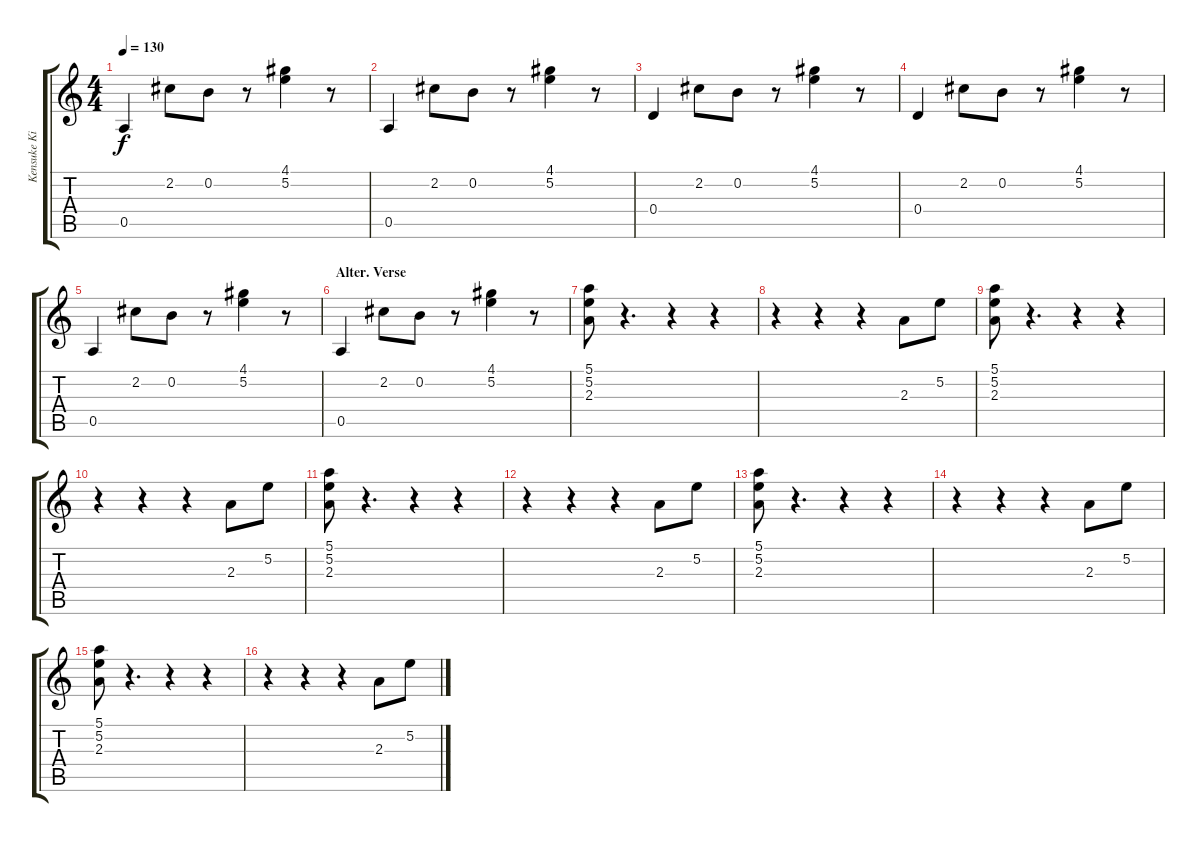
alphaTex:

\track ("Kensuke Kita (Lead Guitar)" "Kensuke Ki") {instrument overdrivenguitar}
\staff {score tabs}
\tuning (E4 B3 G3 D3 A2 E2) {hide}
\ts (4 4)
\tempo 130
\clef g2
\ks c
0.5.4{dy f} 2.2.8 0.2.8 r.8 (4.1 5.2).4 r.8 |
0.5.4 2.2.8 0.2.8 r.8 (4.1 5.2).4 r.8 |
0.4.4 2.2.8 0.2.8 r.8 (4.1 5.2).4 r.8 |
0.4.4 2.2.8 0.2.8 r.8 (4.1 5.2).4 r.8 |
0.5.4 2.2.8 0.2.8 r.8 (4.1 5.2).4 r.8 |
\section ("" "Alter. Verse")
0.5.4 2.2.8 0.2.8 r.8 (4.1 5.2).4 r.8 |
(5.1 5.2 2.3).8 r.4{d} r.4 r.4 |
r.4 r.4 r.4 2.3.8 5.2.8 |
(5.1 5.2 2.3).8 r.4{d} r.4 r.4 |
r.4 r.4 r.4 2.3.8 5.2.8 |
(5.1 5.2 2.3).8 r.4{d} r.4 r.4 |
r.4 r.4 r.4 2.3.8 5.2.8 |
(5.1 5.2 2.3).8 r.4{d} r.4 r.4 |
r.4 r.4 r.4 2.3.8 5.2.8 |
(5.1 5.2 2.3).8 r.4{d} r.4 r.4 |
r.4 r.4 r.4 2.3.8 5.2.8
